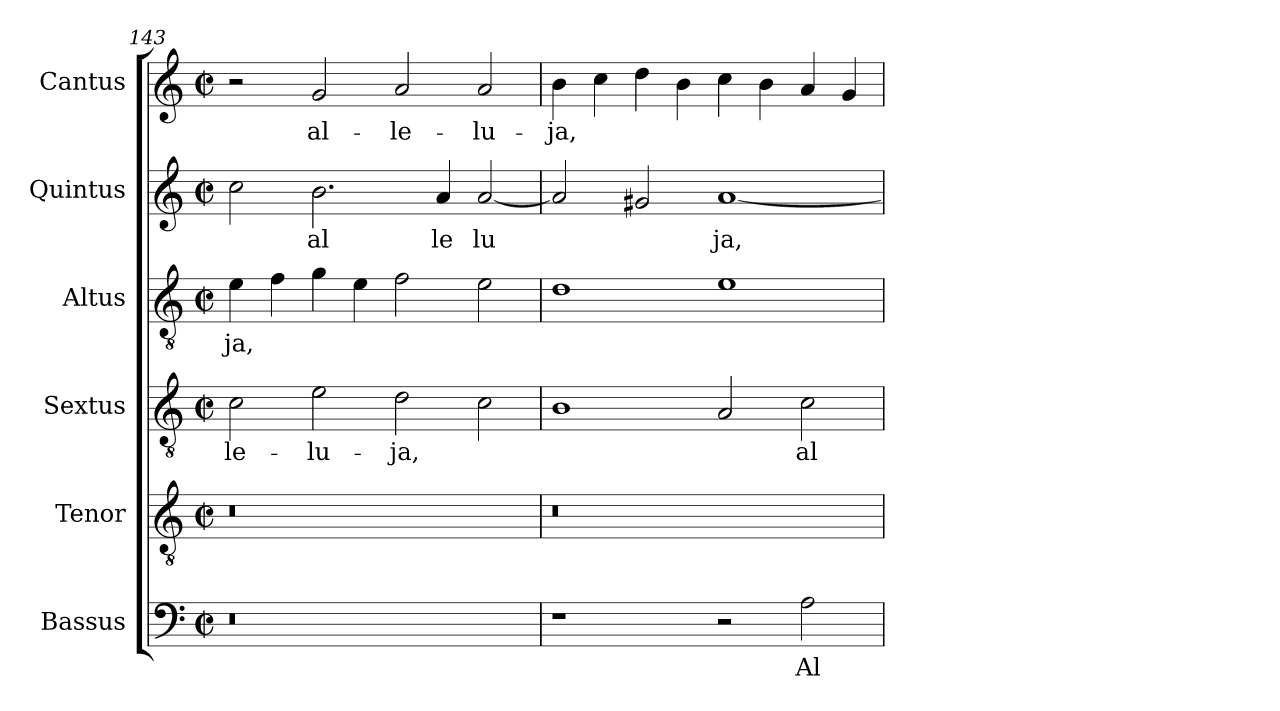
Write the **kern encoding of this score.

**kern	**text	**kern	**kern	**text	**kern	**text	**kern	**text	**kern	**text
*part6	*part6	*part5	*part4	*part4	*part3	*part3	*part2	*part2	*part1	*part1
*staff6	*staff6	*staff5	*staff4	*staff4	*staff3	*staff3	*staff2	*staff2	*staff1	*staff1
*I"Bassus	*	*I"Tenor	*I"Sextus	*	*I"Altus	*	*I"Quintus	*	*I"Cantus	*
*clefF4	*	*clefGv2	*clefGv2	*	*clefGv2	*	*clefG2	*	*clefG2	*
*M2/2	*	*M2/2	*M2/2	*	*M2/2	*	*M2/2	*	*M2/2	*
*met(c|)	*	*met(c|)	*met(c|)	*	*met(c|)	*	*met(c|)	*	*met(c|)	*
=143	=143	=143	=143	=143	=143	=143	=143	=143	=143	=143
!	!	!	!	!LO:LY:b:cj	!	!LO:LY:b:cj	!	!	!	!
0r	.	0r	2c\	-le-	4e\	-ja,	2cc\	.	2r	.
.	.	.	.	.	4f\	.	.	.	.	.
!	!	!	!	!LO:LY:b:cj	!	!	!	!LO:LY:b:cj	!	!LO:LY:b:cj
.	.	.	2e\	-lu-	4g\	.	2.b\	al	2g/	al-
.	.	.	.	.	4e\	.	.	.	.	.
!	!	!	!	!LO:LY:b:cj	!	!	!	!	!	!LO:LY:b:cj
.	.	.	2d\	-ja,	2f\	.	.	.	2a/	-le-
!	!	!	!	!	!	!	!	!LO:LY:b:cj	!	!
.	.	.	.	.	.	.	4a/	le	.	.
!	!	!	!	!	!	!	!	!LO:LY:b:cj	!	!LO:LY:b:cj
.	.	.	2c\	.	2e\	.	[<2a/	lu	2a/	-lu-
=144	=144	=144	=144	=144	=144	=144	=144	=144	=144	=144
!	!	!	!	!	!	!	!	!	!	!LO:LY:b:cj
1r	.	0r	1B	.	1d	.	2a/]	.	4b\	-ja,
.	.	.	.	.	.	.	.	.	4cc\	.
.	.	.	.	.	.	.	2g#/	.	4dd\	.
.	.	.	.	.	.	.	.	.	4b\	.
!	!	!	!	!	!	!	!	!LO:LY:b:cj	!	!
2r	.	.	2A/	.	1e	.	[<1a	ja,	4cc\	.
.	.	.	.	.	.	.	.	.	4b\	.
!	!LO:LY:b:cj	!	!	!LO:LY:b:cj	!	!	!	!	!	!
2A\	Al	.	2c\	al-	.	.	.	.	4a/	.
.	.	.	.	.	.	.	.	.	4g/	.
=	=	=	=	=	=	=	=	=	=	=
*-	*-	*-	*-	*-	*-	*-	*-	*-	*-	*-
